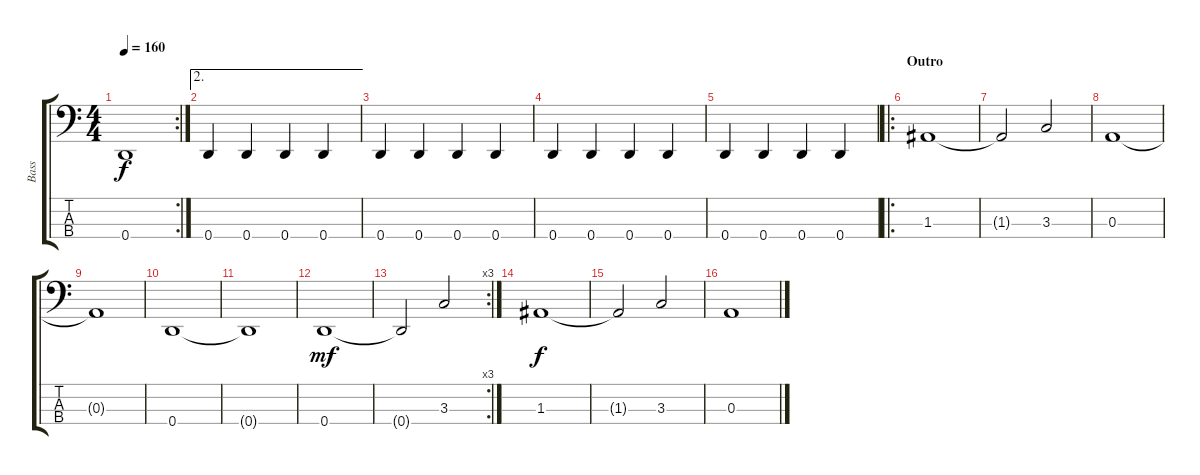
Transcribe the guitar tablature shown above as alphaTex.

\track ("Bass" "Bass") {instrument electricbassfinger}
\staff {score tabs}
\tuning (G2 D2 A1 D1) {hide}
\rc 2
\ts (4 4)
\tempo 160
\clef f4
\ks c
0.4{t}.1{dy f} |
\ae 2
0.4.4 0.4.4 0.4.4 0.4.4 |
0.4.4 0.4.4 0.4.4 0.4.4 |
0.4.4 0.4.4 0.4.4 0.4.4 |
0.4.4 0.4.4 0.4.4 0.4.4 |
\ro
\section ("" "Outro")
1.3.1 |
1.3{t}.2 3.3.2 |
0.3.1 |
0.3{t}.1 |
0.4.1 |
0.4{t}.1 |
0.4.1{dy mf} |
\rc 3
0.4{t}.2 3.3.2 |
1.3.1{dy f} |
1.3{t}.2 3.3.2 |
0.3.1
